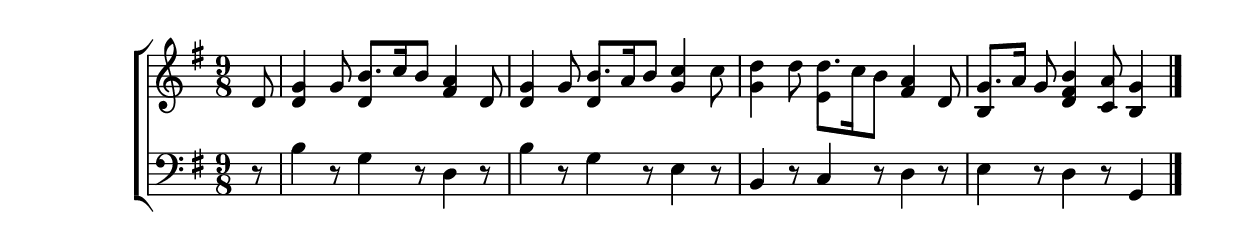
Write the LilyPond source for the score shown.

\version "2.24"
\language "english"

global = {
  \time 9/8
  \key g \major
}

mBreak = { \break }

\score {

  \new ChoirStaff {
    <<
      \new Staff = "up"  {
        <<
          \global
          \new 	Voice = "one" 	\fixed c' {
            %\voiceOne
            \partial 8 d8 | \stemUp <d g>4 g8 b8. c'16 b8 <fs a>4 d8 | <d g>4 g8 b8. a16 b8 <g c'>4 \stemDown c'8 | %
             <g d'>4 d'8 d'8. c'16 b8 \stemUp <fs a>4 d8 |  \partial 8*8 g8. a16 g8 <d fs b>4 <c a>8 <b, g>4 | \fine
          }	% end voice one
          \new Voice  \fixed c' {
            \voiceTwo
            s8 | s4. \stemUp d4 s8 s4. | s4. d4 s8 s4. | \stemDown s4. e4 s8 s4. | \stemUp b,4 s8 s4. s4 |
          } % end voice two
        >>
      } % end staff up

      \new Lyrics \lyricmode {	% verse one

      }	% end lyrics verse one

      \new   Staff = "down" {
        <<
          \clef bass
          \global
          \new Voice {
            %\voiceThree
            r8 b4 r8 g4 r8 d4 r8 | b4 r8 g4 r8 e4 r8 | b,4 r8 c4 r8 d4 r8 | e4 r8 d4 r8 g,4 | \fine
          } % end voice three

          \new 	Voice {
            %\voiceFour
          }	% end voice four

        >>
      } % end staff down
    >>
  } % end choir staff

  \layout{
    \context{
      \Score {
        \omit  BarNumber
      }%end score
    }%end context
  }%end layout

  \midi{}

}%end score